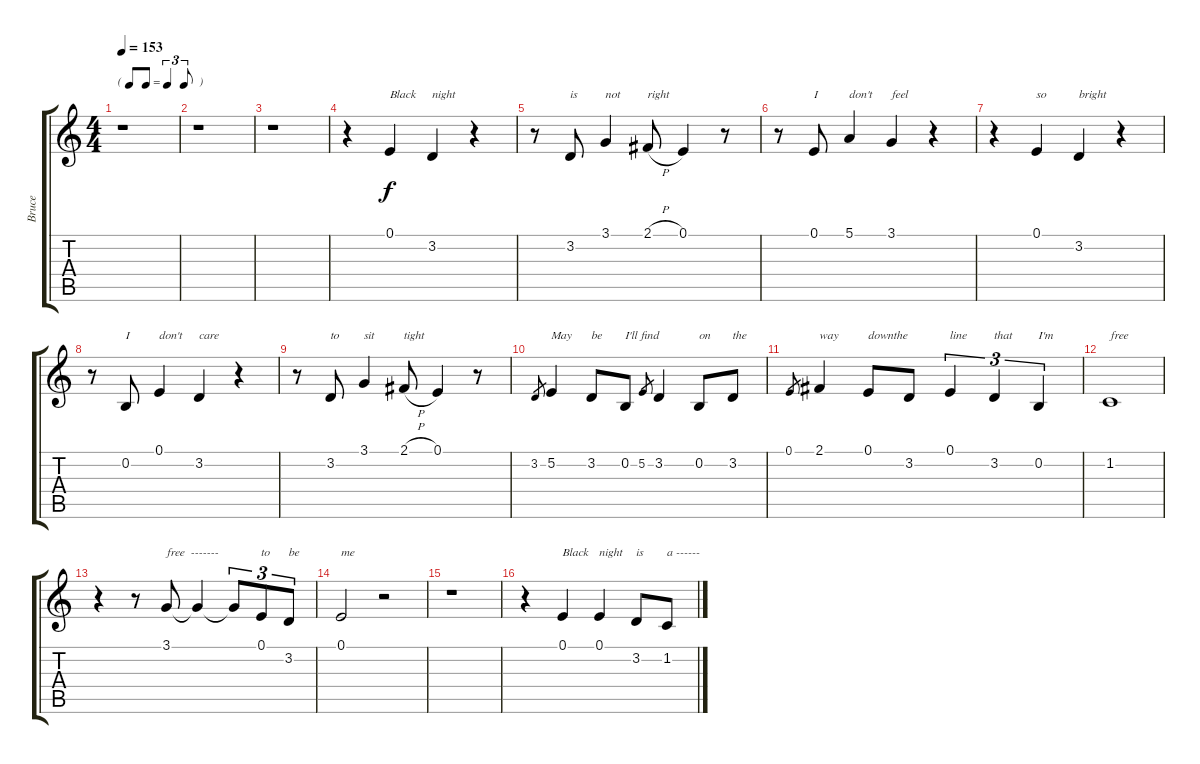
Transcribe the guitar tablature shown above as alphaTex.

\track ("Bruce" "Bruce") {instrument lead6voice}
\staff {score tabs}
\tuning (E4 B3 G3 D3 A2 E2) {hide}
\ts (4 4)
\tf triplet8th
\tempo 153
\clef g2
\ks c
r.1{dy f} |
r.1 |
r.1 |
r.4 0.1.4{txt "Black"} 3.2.4{txt "night"} r.4 |
r.8 3.2.8{txt "is"} 3.1.4{txt "not"} 2.1{h}.8{txt "right"} 0.1.4 r.8 |
r.8 0.1.8{txt "I"} 5.1.4{txt "don't"} 3.1.4{txt "feel"} r.4 |
r.4 0.1.4{txt "so"} 3.2.4{txt "bright"} r.4 |
r.8 0.2.8{txt "I"} 0.1.4{txt "don't"} 3.2.4{txt "care"} r.4 |
r.8 3.2.8{txt "to"} 3.1.4{txt "sit"} 2.1{h}.8{txt "tight"} 0.1.4 r.8 |
3.2.8{gr} 5.2.4{txt "May"} 3.2.8{txt "be"} 0.2.8{txt "I'll find"} 5.2.8{gr} 3.2.4 0.2.8{txt "on"} 3.2.8{txt "the"} |
0.1.8{gr} 2.1.4{txt "way"} 0.1.8{txt "downthe"} 3.2.8 0.1.4{tu (3 2) txt "line"} 3.2.4{tu (3 2) txt "that"} 0.2.4{tu (3 2) txt "I'm"} |
1.2.1{txt "free"} |
r.4 r.8 3.1.8{txt "free  -------"} 3.1{t}.4 3.1{t}.8{tu (3 2)} 0.1.8{tu (3 2) txt "to"} 3.2.8{tu (3 2) txt "be"} |
0.1.2{txt "me"} r.2 |
r.1 |
r.4 0.1.4{txt "Black"} 0.1.4{txt "night"} 3.2.8{txt "is"} 1.2.8{txt "a ------"}
